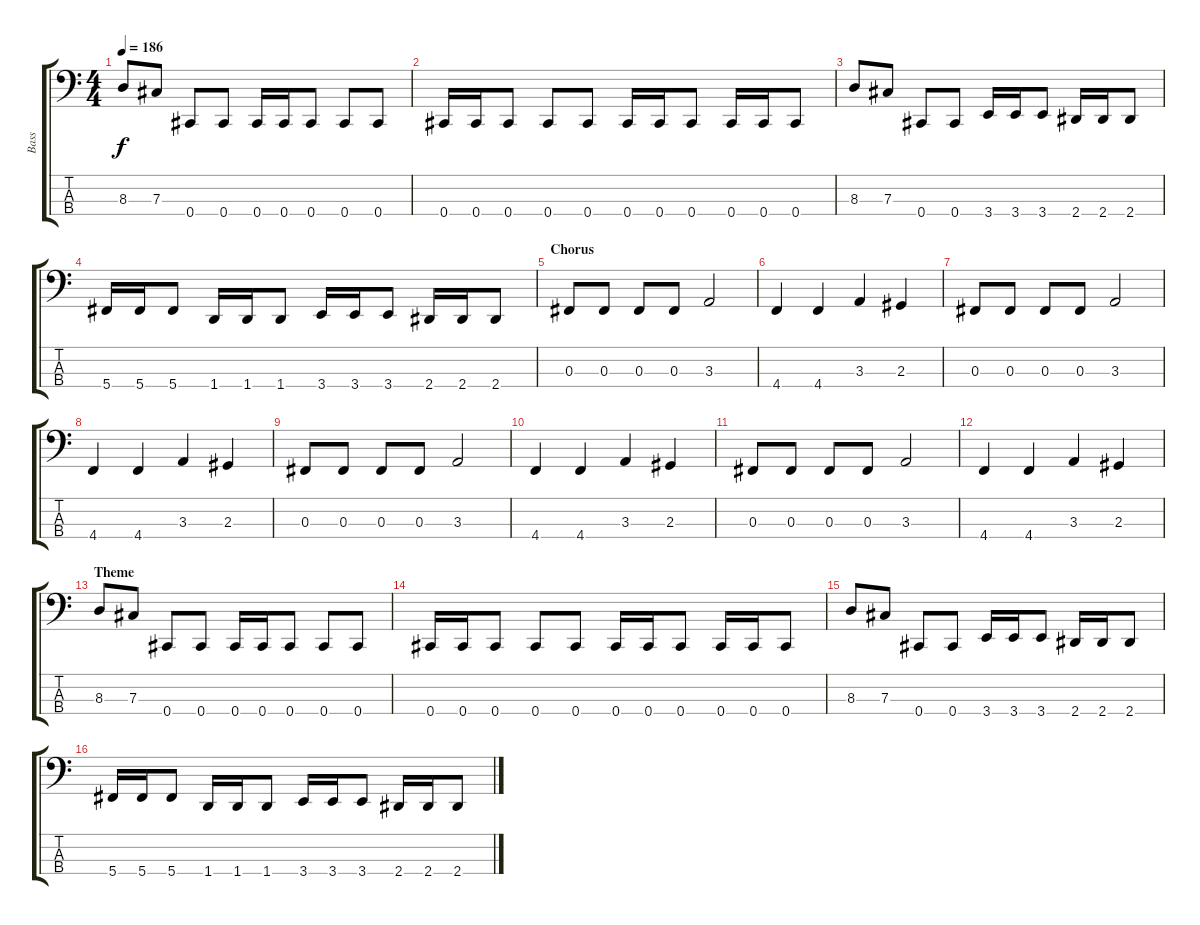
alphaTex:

\track ("Bass" "Bass") {instrument electricbasspick}
\staff {score tabs}
\tuning (E2 B1 Gb1 Db1) {hide}
\ts (4 4)
\tempo 186
\clef f4
\ks c
8.3.8{dy f} 7.3.8 0.4.8 0.4.8 0.4.16 0.4.16 0.4.8 0.4.8 0.4.8 |
0.4.16 0.4.16 0.4.8 0.4.8 0.4.8 0.4.16 0.4.16 0.4.8 0.4.16 0.4.16 0.4.8 |
8.3.8 7.3.8 0.4.8 0.4.8 3.4.16 3.4.16 3.4.8 2.4.16 2.4.16 2.4.8 |
5.4.16 5.4.16 5.4.8 1.4.16 1.4.16 1.4.8 3.4.16 3.4.16 3.4.8 2.4.16 2.4.16 2.4.8 |
\section ("" "Chorus")
0.3.8 0.3.8 0.3.8 0.3.8 3.3.2 |
4.4.4 4.4.4 3.3.4 2.3.4 |
0.3.8 0.3.8 0.3.8 0.3.8 3.3.2 |
4.4.4 4.4.4 3.3.4 2.3.4 |
0.3.8 0.3.8 0.3.8 0.3.8 3.3.2 |
4.4.4 4.4.4 3.3.4 2.3.4 |
0.3.8 0.3.8 0.3.8 0.3.8 3.3.2 |
4.4.4 4.4.4 3.3.4 2.3.4 |
\section ("" "Theme")
8.3.8 7.3.8 0.4.8 0.4.8 0.4.16 0.4.16 0.4.8 0.4.8 0.4.8 |
0.4.16 0.4.16 0.4.8 0.4.8 0.4.8 0.4.16 0.4.16 0.4.8 0.4.16 0.4.16 0.4.8 |
8.3.8 7.3.8 0.4.8 0.4.8 3.4.16 3.4.16 3.4.8 2.4.16 2.4.16 2.4.8 |
5.4.16 5.4.16 5.4.8 1.4.16 1.4.16 1.4.8 3.4.16 3.4.16 3.4.8 2.4.16 2.4.16 2.4.8
